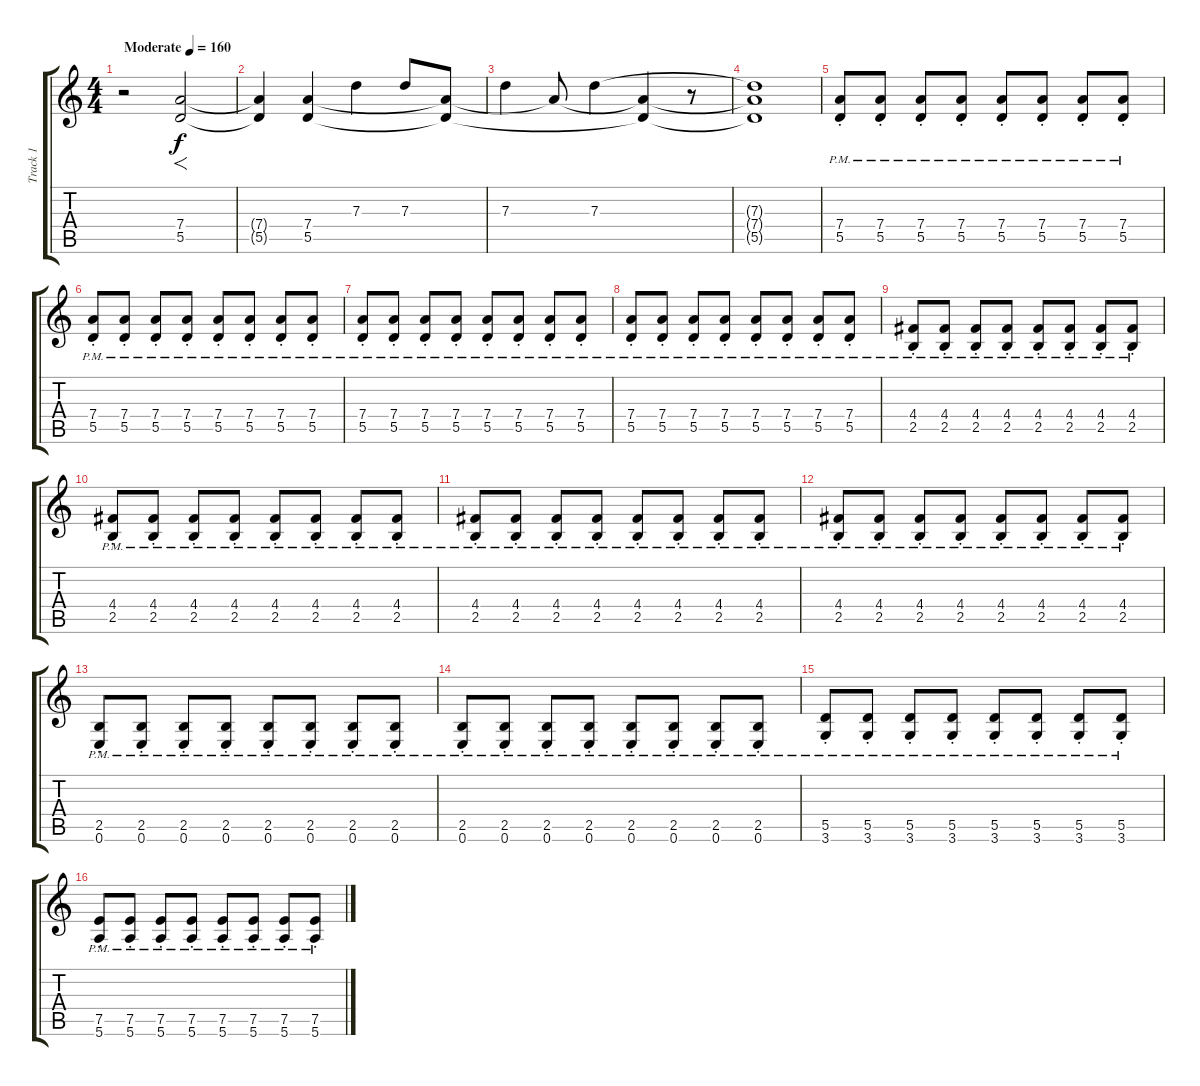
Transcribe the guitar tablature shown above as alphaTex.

\track ("Track 1" "Track 1") {instrument distortionguitar}
\staff {score tabs}
\tuning (E4 B3 G3 D3 A2 E2) {hide}
\ts (4 4)
\tempo (160 "Moderate")
\clef g2
\ks c
r.2{dy f instrument distortionguitar} (7.4 5.5).2{f} |
(7.4{t} 5.5{t}).4 (7.4 5.5).4 7.3.4 7.3.8 (7.4{t} 5.5{t}).8 |
7.3.4 7.4{t}.8 7.3.4 (7.4{t} 5.5{t}).4 r.8 |
(7.3{t} 7.4{t} 5.5{t}).1 |
(7.4{pm st} 5.5).8 (7.4{pm st} 5.5).8 (7.4{pm st} 5.5).8 (7.4{pm st} 5.5).8 (7.4{pm st} 5.5).8 (7.4{pm st} 5.5).8 (7.4{pm st} 5.5).8 (7.4{pm st} 5.5).8 |
(7.4{pm st} 5.5).8 (7.4{pm st} 5.5).8 (7.4{pm st} 5.5).8 (7.4{pm st} 5.5).8 (7.4{pm st} 5.5).8 (7.4{pm st} 5.5).8 (7.4{pm st} 5.5).8 (7.4{pm st} 5.5).8 |
(7.4{pm st} 5.5).8 (7.4{pm st} 5.5).8 (7.4{pm st} 5.5).8 (7.4{pm st} 5.5).8 (7.4{pm st} 5.5).8 (7.4{pm st} 5.5).8 (7.4{pm st} 5.5).8 (7.4{pm st} 5.5).8 |
(7.4{pm st} 5.5).8 (7.4{pm st} 5.5).8 (7.4{pm st} 5.5).8 (7.4{pm st} 5.5).8 (7.4{pm st} 5.5).8 (7.4{pm st} 5.5).8 (7.4{pm st} 5.5).8 (7.4{pm st} 5.5).8 |
(4.4{pm st} 2.5).8 (4.4{pm st} 2.5).8 (4.4{pm st} 2.5).8 (4.4{pm st} 2.5).8 (4.4{pm st} 2.5).8 (4.4{pm st} 2.5).8 (4.4{pm st} 2.5).8 (4.4{pm st} 2.5).8 |
(4.4{pm st} 2.5).8 (4.4{pm st} 2.5).8 (4.4{pm st} 2.5).8 (4.4{pm st} 2.5).8 (4.4{pm st} 2.5).8 (4.4{pm st} 2.5).8 (4.4{pm st} 2.5).8 (4.4{pm st} 2.5).8 |
(4.4{pm st} 2.5).8 (4.4{pm st} 2.5).8 (4.4{pm st} 2.5).8 (4.4{pm st} 2.5).8 (4.4{pm st} 2.5).8 (4.4{pm st} 2.5).8 (4.4{pm st} 2.5).8 (4.4{pm st} 2.5).8 |
(4.4{pm st} 2.5).8 (4.4{pm st} 2.5).8 (4.4{pm st} 2.5).8 (4.4{pm st} 2.5).8 (4.4{pm st} 2.5).8 (4.4{pm st} 2.5).8 (4.4{pm st} 2.5).8 (4.4{pm st} 2.5).8 |
(2.5{pm st} 0.6).8 (2.5{pm st} 0.6).8 (2.5{pm st} 0.6).8 (2.5{pm st} 0.6).8 (2.5{pm st} 0.6).8 (2.5{pm st} 0.6).8 (2.5{pm st} 0.6).8 (2.5{pm st} 0.6).8 |
(2.5{pm st} 0.6).8 (2.5{pm st} 0.6).8 (2.5{pm st} 0.6).8 (2.5{pm st} 0.6).8 (2.5{pm st} 0.6).8 (2.5{pm st} 0.6).8 (2.5{pm st} 0.6).8 (2.5{pm st} 0.6).8 |
(5.5{pm st} 3.6).8 (5.5{pm st} 3.6).8 (5.5{pm st} 3.6).8 (5.5{pm st} 3.6).8 (5.5{pm st} 3.6).8 (5.5{pm st} 3.6).8 (5.5{pm st} 3.6).8 (5.5{pm st} 3.6).8 |
(7.5{pm st} 5.6).8 (7.5{pm st} 5.6).8 (7.5{pm st} 5.6).8 (7.5{pm st} 5.6).8 (7.5{pm st} 5.6).8 (7.5{pm st} 5.6).8 (7.5{pm st} 5.6).8 (7.5{pm st} 5.6).8
